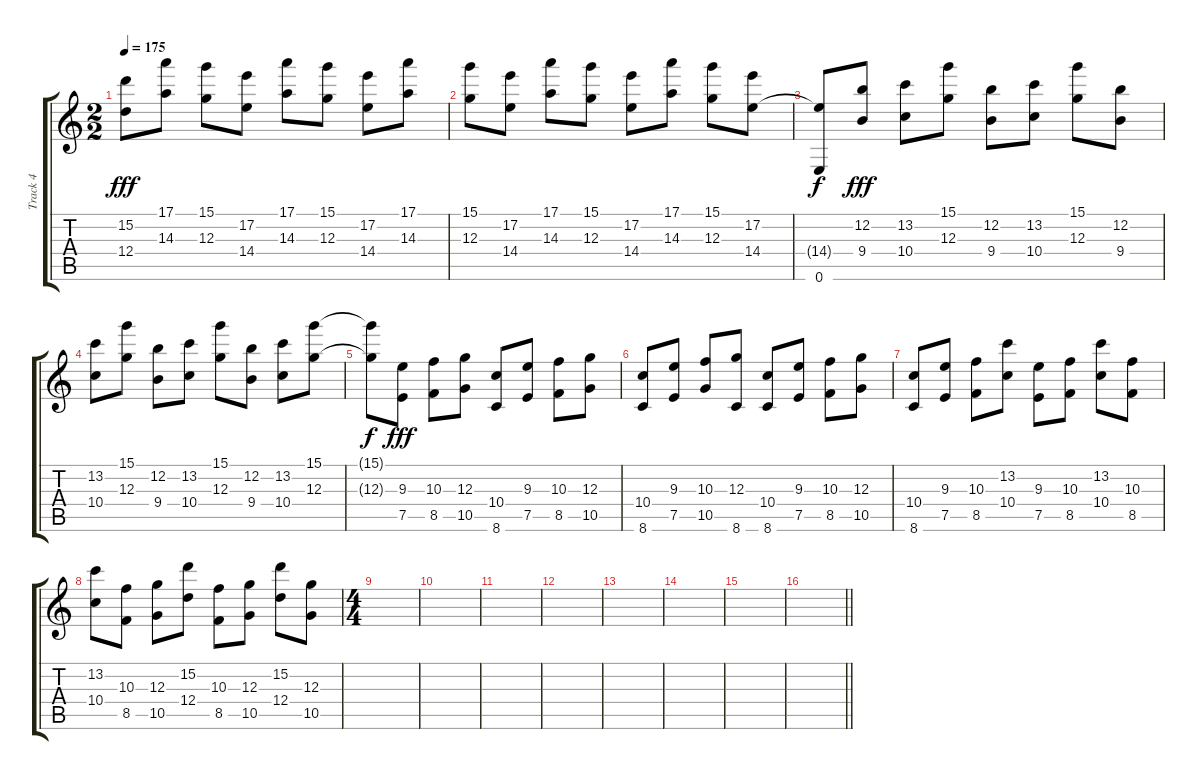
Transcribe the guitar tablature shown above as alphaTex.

\track ("Track 4" "Track 4") {instrument overdrivenguitar}
\staff {score tabs}
\tuning (E4 B3 G3 D3 A2 E2) {hide}
\ts (2 2)
\tempo 175
\clef g2
\ks c
(15.2 12.4).8{dy fff} (17.1 14.3).8 (15.1 12.3).8 (17.2 14.4).8 (17.1 14.3).8 (15.1 12.3).8 (17.2 14.4).8 (17.1 14.3).8 |
(15.1 12.3).8 (17.2 14.4).8 (17.1 14.3).8 (15.1 12.3).8 (17.2 14.4).8 (17.1 14.3).8 (15.1 12.3).8 (17.2 14.4).8 |
(14.4{t} 0.6).8{dy f} (12.2 9.4).8{dy fff} (13.2 10.4).8 (15.1 12.3).8 (12.2 9.4).8 (13.2 10.4).8 (15.1 12.3).8 (12.2 9.4).8 |
(13.2 10.4).8 (15.1 12.3).8 (12.2 9.4).8 (13.2 10.4).8 (15.1 12.3).8 (12.2 9.4).8 (13.2 10.4).8 (15.1 12.3).8 |
(15.1{t} 12.3{t}).8{dy f} (9.3 7.5).8{dy fff} (10.3 8.5).8 (12.3 10.5).8 (10.4 8.6).8 (9.3 7.5).8 (10.3 8.5).8 (12.3 10.5).8 |
(10.4 8.6).8 (9.3 7.5).8 (10.3 10.5).8 (12.3 8.6).8 (10.4 8.6).8 (9.3 7.5).8 (10.3 8.5).8 (12.3 10.5).8 |
(10.4 8.6).8 (9.3 7.5).8 (10.3 8.5).8 (13.2 10.4).8 (9.3 7.5).8 (10.3 8.5).8 (13.2 10.4).8 (10.3 8.5).8 |
(13.2 10.4).8 (10.3 8.5).8 (12.3 10.5).8 (15.2 12.4).8 (10.3 8.5).8 (12.3 10.5).8 (15.2 12.4).8 (12.3 10.5).8 |
\ts (4 4)
|
|
|
|
|
|
|
\barLineRight lightlight
